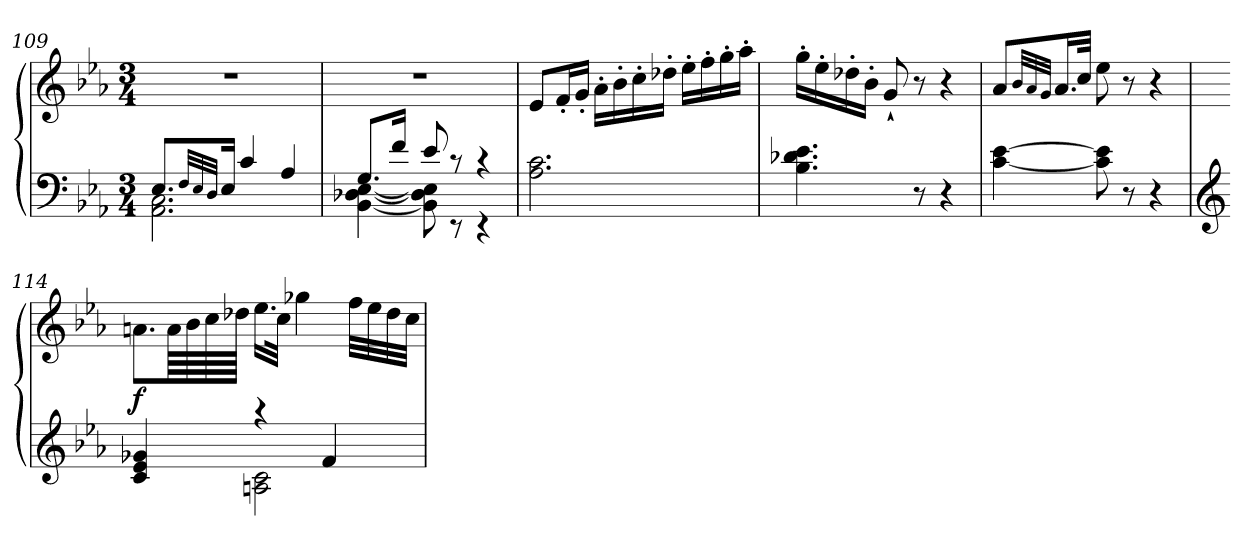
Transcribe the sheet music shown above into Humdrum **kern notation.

**kern	**kern	**dynam
*part1	*part1	*part1
*staff2	*staff1	*staff1/2
!!LO:LB:g=z
*clefF4	*clefG2	*
*k[b-e-a-]	*k[b-e-a-]	*
*E-:	*E-:	*
*M3/4	*M3/4	*
=109	=109	=109
*^	*	*
8.E-/L	2.AA-\ 2.C\	2.r	.
32qF/LLL	.	.	.
32qE-/	.	.	.
32qD/JJJ	.	.	.
16E-/Jk	.	.	.
4c/	.	.	.
4A-/	.	.	.
=110	=110	=110	=110
8.G/L	[4BB-\ [4D-X\ [4E-\	2.r	.
16f/Jk	.	.	.
8e-/	8BB-\] 8D-\] 8E-\]	.	.
8rc	8rEE	.	.
4rc	4rEE	.	.
*v	*v	*	*
=111	=111	=111
2.A-\ 2.c\	8e-/L	.
.	16f'/L	.
.	16g'/JJ	.
.	16a-'\LL	.
.	16b-'\	.
.	16cc'\	.
.	16dd-X'\JJ	.
.	16ee-'\LL	.
.	16ff'\	.
.	16gg'\	.
.	16aa-'\JJ	.
=112	=112	=112
4.B-\ 4.d-X\ 4.e-\	16gg'\LL	.
.	16ee-'\	.
.	16dd-X'\	.
.	16b-'\JJ	.
.	8g`/	.
8r	8r	.
4r	4r	.
!!LO:PB:g=z
=113	=113	=113
[4c\ [4e-\	8a-/L	.
.	32qb-/LLL	.
.	32qa-/	.
.	32qg/JJJ	.
.	16.a-/L	.
.	32cc/JJk	.
8c\] 8e-\]	8ee-\	.
8r	8r	.
4r	4r	.
=114	=114	=114
*clefG2	*	*
*^	*	*
!	!	!	!LO:DY:b
4c/ 4e-/ 4g-X/	4ryy	8.an\L	f
.	.	64a\LLL	.
.	.	64b-\	.
.	.	64cc\	.
.	.	64dd-X\JJJJ	.
4raa	2An\ 2c\	16.ee-\LL	.
.	.	32cc\JJk	.
.	.	4gg-X\	.
4f/	.	.	.
.	.	32ff\LLL	.
.	.	32ee-\	.
.	.	32dd-\	.
.	.	32cc\JJJ	.
*v	*v	*	*
=	=	=
*-	*-	*-
